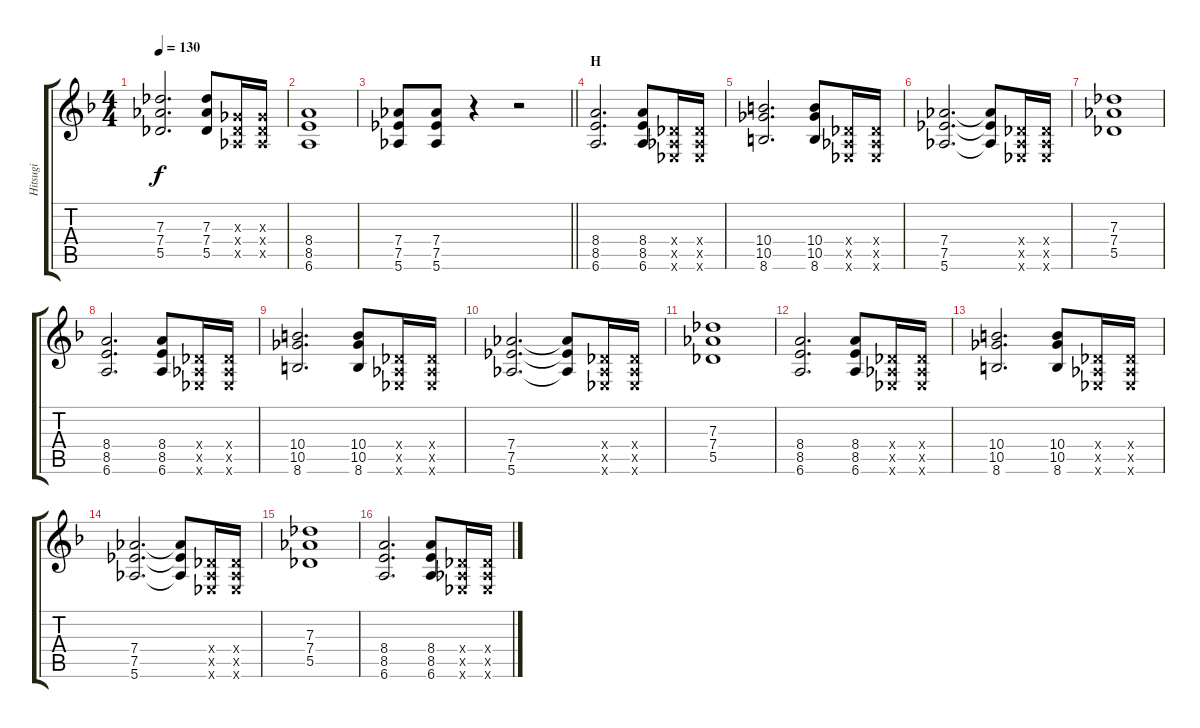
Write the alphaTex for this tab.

\track ("Hitsugi" "Hitsugi") {instrument overdrivenguitar}
\staff {score tabs}
\tuning (Eb4 Bb3 Gb3 Db3 Ab2 Eb2) {hide}
\ts (4 4)
\tempo 130
\clef g2
\ks f
(7.3 7.4 5.5).2{d dy f} (7.3 7.4 5.5).8 (0.3{x} 0.4{x} 0.5{x}).16 (0.3{x} 0.4{x} 0.5{x}).16 |
(8.4 8.5 6.6).1 |
\barLineRight lightlight
(7.4 7.5 5.6).8 (7.4 7.5 5.6).8 r.4 r.2 |
\section ("" "H")
(8.4 8.5 6.6).2{d} (8.4 8.5 6.6).8 (0.4{x} 0.5{x} 0.6{x}).16 (0.4{x} 0.5{x} 0.6{x}).16 |
(10.4 10.5 8.6).2{d} (10.4 10.5 8.6).8 (0.4{x} 0.5{x} 0.6{x}).16 (0.4{x} 0.5{x} 0.6{x}).16 |
(7.4 7.5 5.6).2{d} (7.4{t} 7.5{t} 5.6{t}).8 (0.4{x} 0.5{x} 0.6{x}).16 (0.4{x} 0.5{x} 0.6{x}).16 |
(7.3 7.4 5.5).1 |
(8.4 8.5 6.6).2{d} (8.4 8.5 6.6).8 (0.4{x} 0.5{x} 0.6{x}).16 (0.4{x} 0.5{x} 0.6{x}).16 |
(10.4 10.5 8.6).2{d} (10.4 10.5 8.6).8 (0.4{x} 0.5{x} 0.6{x}).16 (0.4{x} 0.5{x} 0.6{x}).16 |
(7.4 7.5 5.6).2{d} (7.4{t} 7.5{t} 5.6{t}).8 (0.4{x} 0.5{x} 0.6{x}).16 (0.4{x} 0.5{x} 0.6{x}).16 |
(7.3 7.4 5.5).1 |
(8.4 8.5 6.6).2{d} (8.4 8.5 6.6).8 (0.4{x} 0.5{x} 0.6{x}).16 (0.4{x} 0.5{x} 0.6{x}).16 |
(10.4 10.5 8.6).2{d} (10.4 10.5 8.6).8 (0.4{x} 0.5{x} 0.6{x}).16 (0.4{x} 0.5{x} 0.6{x}).16 |
(7.4 7.5 5.6).2{d} (7.4{t} 7.5{t} 5.6{t}).8 (0.4{x} 0.5{x} 0.6{x}).16 (0.4{x} 0.5{x} 0.6{x}).16 |
(7.3 7.4 5.5).1 |
(8.4 8.5 6.6).2{d} (8.4 8.5 6.6).8 (0.4{x} 0.5{x} 0.6{x}).16 (0.4{x} 0.5{x} 0.6{x}).16
